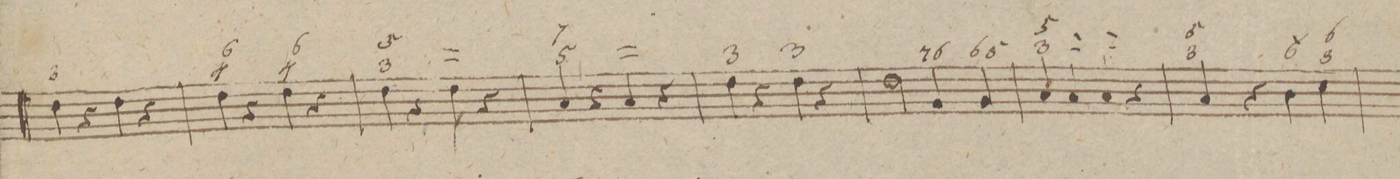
**kern	**fba	**dynam
*I"Organo	*	*
*clefF4	*	*
*k[b-]	*	*
*met(c|)	*	*
*M2/2	*	*
4F\	3	.
4r	.	.
4F\	.	.
4r	.	.
=26	=26	=26
4F\	6 4	.
4r	.	.
4F\	6 4	.
4r	.	.
=27	=27	=27
4F\	5 3	.
4r	.	.
4F\	_ _	.
4r	x x	.
=28	=28	=28
4C/	7 5	.
4r	.	.
4C/	_ _	.
4r	x x	.
=29	=29	=29
4F\	3	.
4r	.	.
4F\	3	.
4r	.	.
=30	=30	=30
2F\	.	.
4BB-/	7	.
.	6	.
4BB-/	6	.
.	5	.
=31	=31	=31
4C/	5 3	.
4C/	_ _	.
4C/	_ _	.
4r	x x	.
=32	=32	=32
4C/	5 3	.
4r	.	.
4D\	6/	.
4E\	6 3	.
=33	=33	=33
*-	*-	*-
